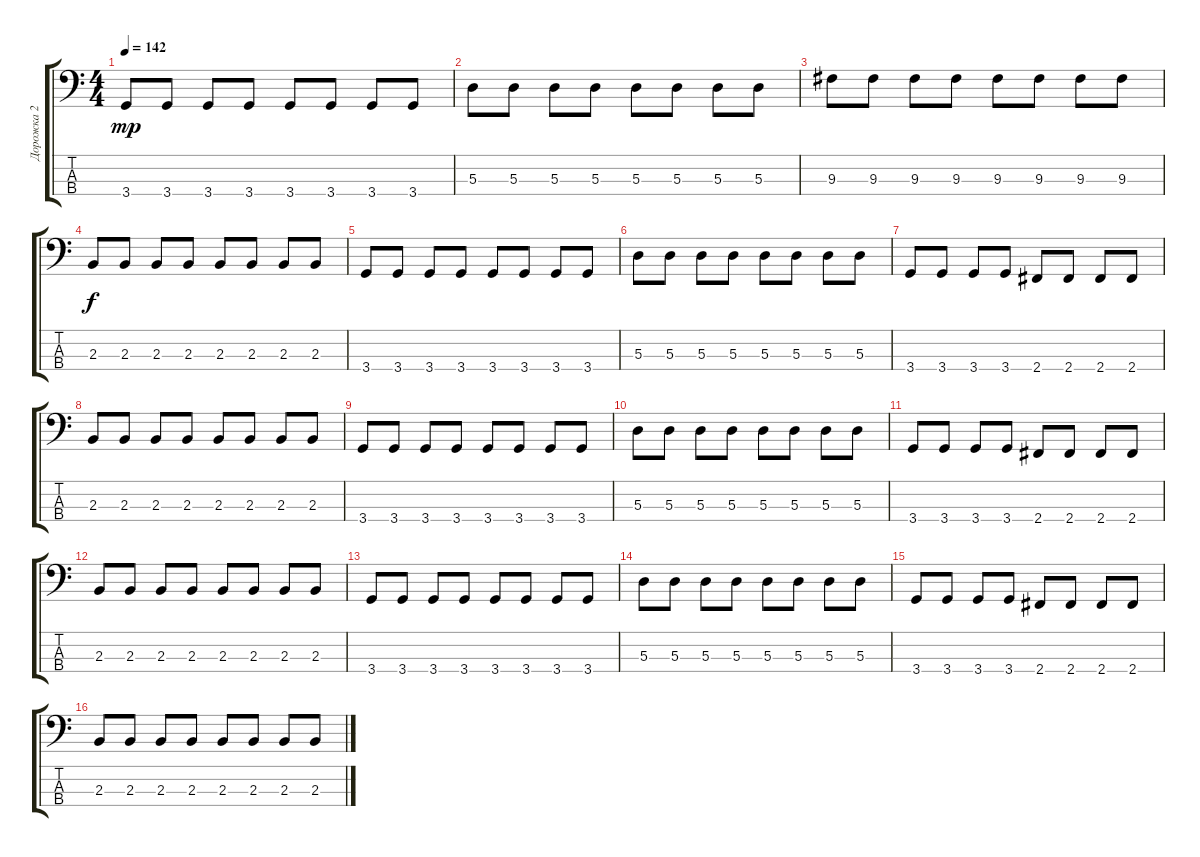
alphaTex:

\track ("Дорожка 2" "Дорожка 2") {instrument electricbassfinger}
\staff {score tabs}
\tuning (G2 D2 A1 E1) {hide}
\ts (4 4)
\tempo 142
\clef f4
\ks c
3.4.8{dy mp} 3.4.8 3.4.8 3.4.8 3.4.8 3.4.8 3.4.8 3.4.8 |
5.3.8 5.3.8 5.3.8 5.3.8 5.3.8 5.3.8 5.3.8 5.3.8 |
9.3.8 9.3.8 9.3.8 9.3.8 9.3.8 9.3.8 9.3.8 9.3.8 |
2.3.8{dy f} 2.3.8 2.3.8 2.3.8 2.3.8 2.3.8 2.3.8 2.3.8 |
3.4.8 3.4.8 3.4.8 3.4.8 3.4.8 3.4.8 3.4.8 3.4.8 |
5.3.8 5.3.8 5.3.8 5.3.8 5.3.8 5.3.8 5.3.8 5.3.8 |
3.4.8 3.4.8 3.4.8 3.4.8 2.4.8 2.4.8 2.4.8 2.4.8 |
2.3.8 2.3.8 2.3.8 2.3.8 2.3.8 2.3.8 2.3.8 2.3.8 |
3.4.8 3.4.8 3.4.8 3.4.8 3.4.8 3.4.8 3.4.8 3.4.8 |
5.3.8 5.3.8 5.3.8 5.3.8 5.3.8 5.3.8 5.3.8 5.3.8 |
3.4.8 3.4.8 3.4.8 3.4.8 2.4.8 2.4.8 2.4.8 2.4.8 |
2.3.8 2.3.8 2.3.8 2.3.8 2.3.8 2.3.8 2.3.8 2.3.8 |
3.4.8 3.4.8 3.4.8 3.4.8 3.4.8 3.4.8 3.4.8 3.4.8 |
5.3.8 5.3.8 5.3.8 5.3.8 5.3.8 5.3.8 5.3.8 5.3.8 |
3.4.8 3.4.8 3.4.8 3.4.8 2.4.8 2.4.8 2.4.8 2.4.8 |
2.3.8 2.3.8 2.3.8 2.3.8 2.3.8 2.3.8 2.3.8 2.3.8
